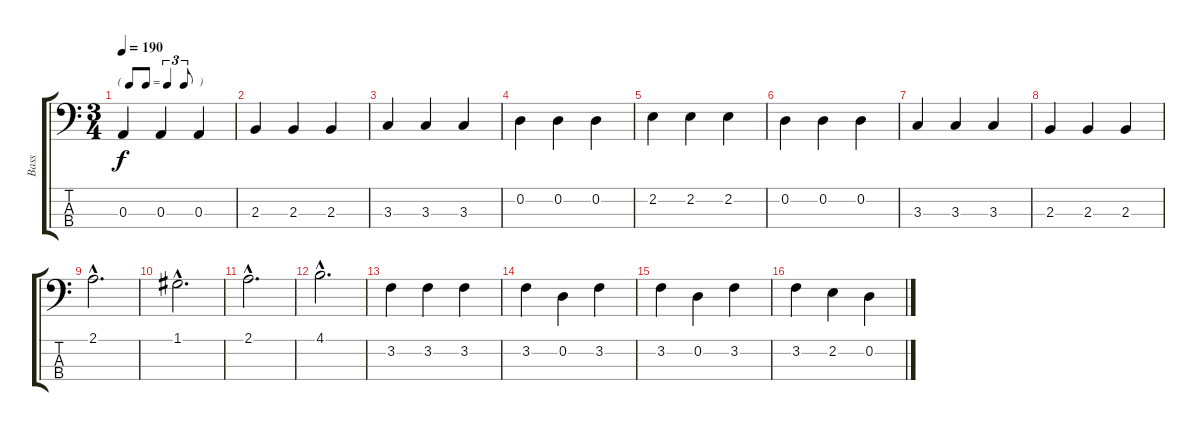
\track ("Bass" "Bass") {instrument electricbassfinger}
\staff {score tabs}
\tuning (G2 D2 A1 E1) {hide}
\ts (3 4)
\tf triplet8th
\tempo 190
\clef f4
\ks c
0.3.4{dy f} 0.3.4 0.3.4 |
2.3.4 2.3.4 2.3.4 |
3.3.4 3.3.4 3.3.4 |
0.2.4 0.2.4 0.2.4 |
2.2.4 2.2.4 2.2.4 |
0.2.4 0.2.4 0.2.4 |
3.3.4 3.3.4 3.3.4 |
2.3.4 2.3.4 2.3.4 |
2.1{hac}.2{d} |
1.1{hac}.2{d} |
2.1{hac}.2{d} |
4.1{hac}.2{d} |
3.2.4 3.2.4 3.2.4 |
3.2.4 0.2.4 3.2.4 |
3.2.4 0.2.4 3.2.4 |
3.2.4 2.2.4 0.2.4
